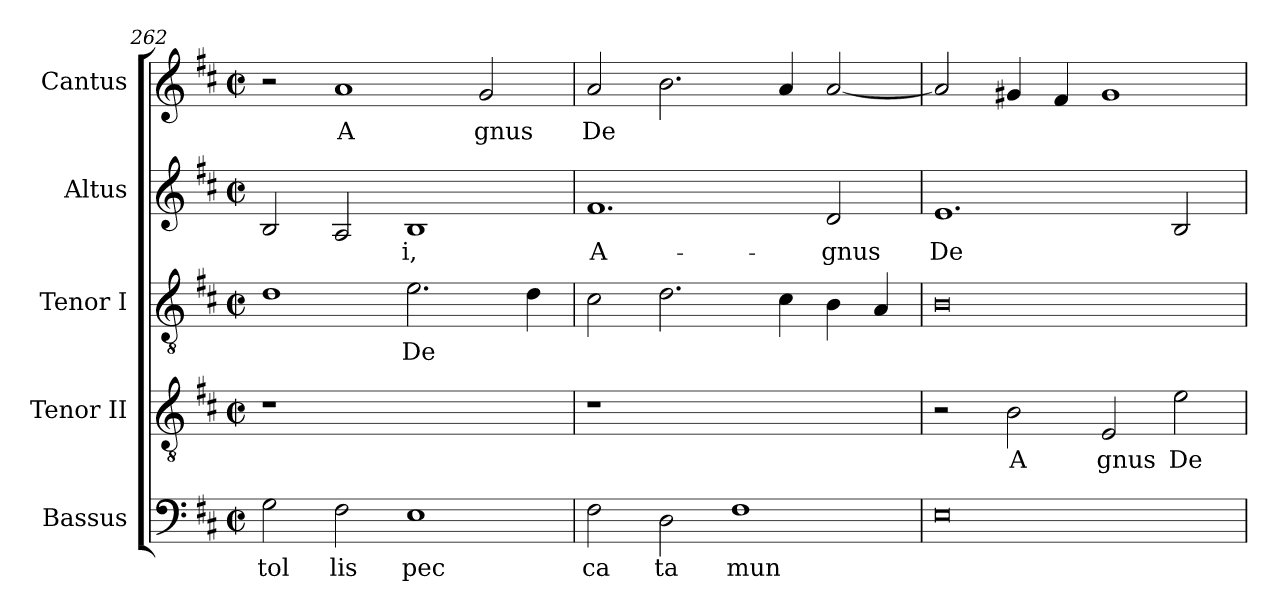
**kern	**text	**kern	**text	**kern	**text	**kern	**text	**kern	**text
*part5	*part5	*part4	*part4	*part3	*part3	*part2	*part2	*part1	*part1
*staff5	*staff5	*staff4	*staff4	*staff3	*staff3	*staff2	*staff2	*staff1	*staff1
*I"Bassus	*	*I"Tenor II	*	*I"Tenor I	*	*I"Altus	*	*I"Cantus	*
*I'B	*	*I'T II	*	*I'T I	*	*I'A	*	*I'C	*
*clefF4	*	*clefGv2	*	*clefGv2	*	*clefG2	*	*clefG2	*
*k[f#c#]	*	*k[f#c#]	*	*k[f#c#]	*	*k[f#c#]	*	*k[f#c#]	*
*D:	*	*D:	*	*D:	*	*D:	*	*D:	*
*M2/2	*	*M2/2	*	*M2/2	*	*M2/2	*	*M2/2	*
*met(c|)	*	*met(c|)	*	*met(c|)	*	*met(c|)	*	*met(c|)	*
=262	=262	=262	=262	=262	=262	=262	=262	=262	=262
!	!LO:LY:b:cj	!	!	!	!LO:LY:b:cj	!	!LO:LY:b:cj	!	!
2G\	tol	1r	.	1d	.	2B/	--	2r	.
!	!LO:LY:b:cj	!	!	!	!	!	!LO:LY:b:cj	!	!LO:LY:b:cj
2F#\	lis	.	.	.	.	2A/	--	1a	A
!	!LO:LY:b:cj	!	!	!	!LO:LY:b:cj	!	!LO:LY:b:cj	!	!
1E	pec	1ryy	.	2.e\	De-	1B	-i,	.	.
!	!	!	!	!	!	!	!	!	!LO:LY:b:cj
.	.	.	.	.	.	.	.	2g/	gnus
!	!	!	!	!	!LO:LY:b:cj	!	!	!	!
.	.	.	.	4d\	--	.	.	.	.
=263	=263	=263	=263	=263	=263	=263	=263	=263	=263
!	!LO:LY:b:cj	!	!	!	!LO:LY:b:cj	!	!LO:LY:b:cj	!	!LO:LY:b:cj
2F#\	ca	1r	.	2c#\	--	1.f#	A-	2a/	De
!	!LO:LY:b:cj	!	!	!	!LO:LY:b:cj	!	!	!	!LO:LY:b:cj
2D\	ta	.	.	2.d\	--	.	.	2.b\	.
!	!LO:LY:b:cj	!	!	!	!	!	!	!	!
1F#	mun	1ryy	.	.	.	.	.	.	.
!	!	!	!	!	!LO:LY:b:cj	!	!	!	!LO:LY:b:cj
.	.	.	.	4c#\	--	.	.	4a/	.
!	!	!	!	!	!LO:LY:b:cj	!	!LO:LY:b:cj	!	!LO:LY:b:cj
.	.	.	.	4B\	--	2d/	-gnus	[<2a/	.
!	!	!	!	!	!LO:LY:b:cj	!	!	!	!
.	.	.	.	4A/	--	.	.	.	.
=264	=264	=264	=264	=264	=264	=264	=264	=264	=264
!	!LO:LY:b:cj	!	!	!	!LO:LY:b:cj	!	!LO:LY:b:cj	!	!LO:LY:b:cj
0E	.	2r	.	0B	--	1.e	De-	2a/]	.
!	!	!	!LO:LY:b:cj	!	!	!	!	!	!LO:LY:b:cj
.	.	2B\	A	.	.	.	.	4g#/	.
!	!	!	!	!	!	!	!	!	!LO:LY:b:cj
.	.	.	.	.	.	.	.	4f#/	.
!	!	!	!LO:LY:b:cj	!	!	!	!	!	!LO:LY:b:cj
.	.	2E/	gnus	.	.	.	.	1g#	.
!	!	!	!LO:LY:b:cj	!	!	!	!LO:LY:b:cj	!	!
.	.	2e\	De	.	.	2B/	--	.	.
=	=	=	=	=	=	=	=	=	=
*-	*-	*-	*-	*-	*-	*-	*-	*-	*-
